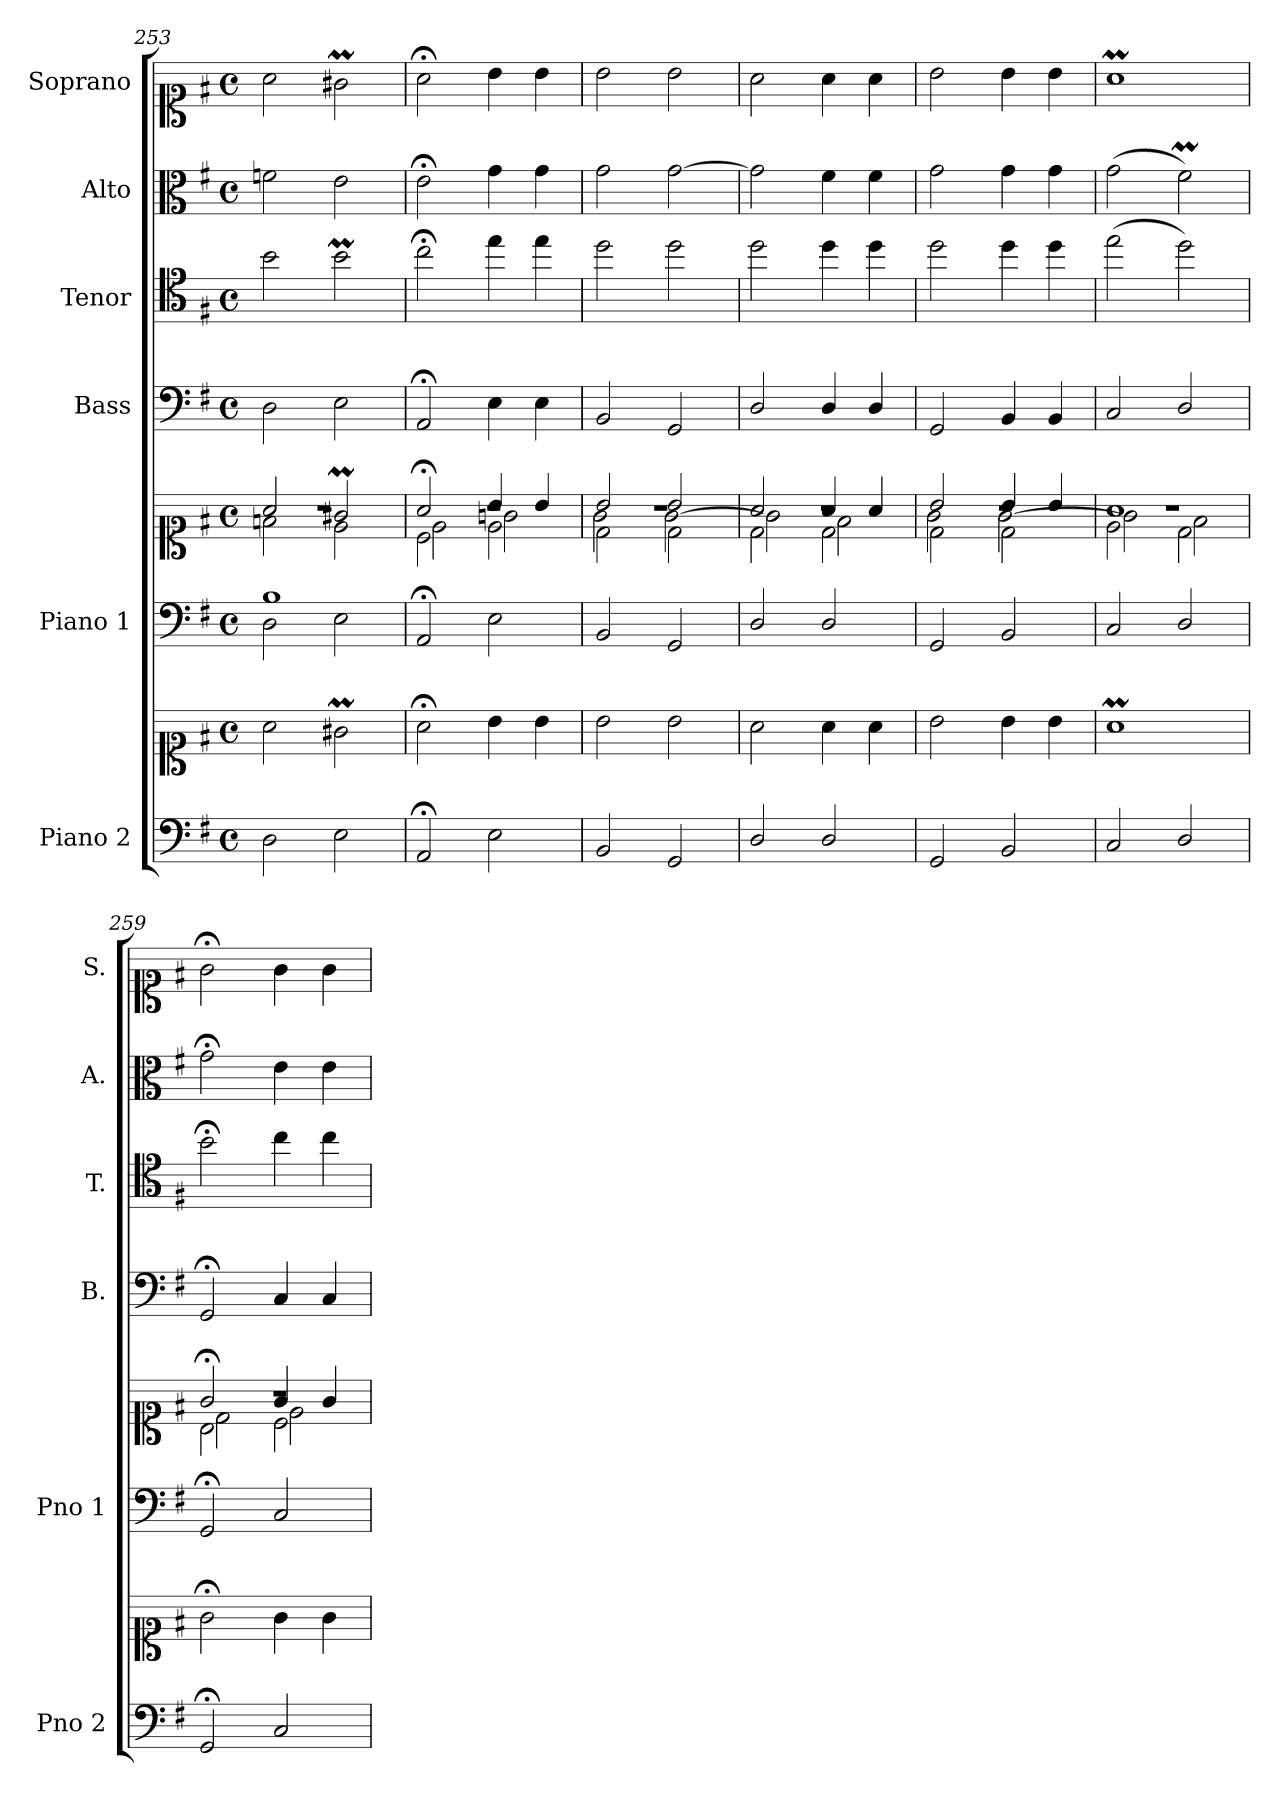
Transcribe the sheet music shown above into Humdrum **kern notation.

**kern	**kern	**kern	**kern	**kern	**kern	**kern	**kern
*part6	*part6	*part5	*part5	*part4	*part3	*part2	*part1
*staff8	*staff7	*staff6	*staff5	*staff4	*staff3	*staff2	*staff1
*I"Piano 2	*	*I"Piano 1	*	*I"Bass	*I"Tenor	*I"Alto	*I"Soprano
*I'Pno 2	*	*I'Pno 1	*	*I'B.	*I'T.	*I'A.	*I'S.
*clefF4	*clefC1	*clefF4	*clefC1	*clefF4	*clefC4	*clefC3	*clefC1
*	*	*	*	*	*ITrd7c12	*	*
*k[f#]	*k[f#]	*k[f#]	*k[f#]	*k[f#]	*k[f#]	*k[f#]	*k[f#]
*G:	*G:	*G:	*G:	*G:	*G:	*G:	*G:
*M4/4	*M4/4	*M4/4	*M4/4	*M4/4	*M4/4	*M4/4	*M4/4
*met(c)	*met(c)	*met(c)	*met(c)	*met(c)	*met(c)	*met(c)	*met(c)
=253	=253	=253	=253	=253	=253	=253	=253
*	*	*^	*^	*	*	*	*
*	*	*	*	*	*^	*	*	*	*
2D\	2a\	1B/	2D\	2a/	2fn\	1r	2D\	2B\	2fn\	2a\
2E\	2g#Xm\	.	2E\	2g#Xm/	2e\	.	2E\	2Bm\	2e\	2g#Xm\
*	*	*v	*v	*	*	*	*	*	*	*
=254	=254	=254	=254	=254	=254	=254	=254	=254	=254
*	*	*	*	*	*^	*	*	*	*
2AA;/	2a;<\	2AA;/	2a;</	2c\	2e\	1r	2AA;</	2c;<\	2e;<\	2a;<\
2E\	4b\	2E\	4b/	2e\	2gn\	.	4E\	4e\	4g\	4b\
.	4b\	.	4b/	.	.	.	4E\	4e\	4g\	4b\
!!LO:PB:g=z
=255	=255	=255	=255	=255	=255	=255	=255	=255	=255	=255
2BB/	2b\	2BB/	2b/	2d\	2g\	1r	2BB/	2d\	2g\	2b\
2GG/	2b\	2GG/	2b/	2d\	[<2g\	.	2GG/	2d\	[>2g\	2b\
=256	=256	=256	=256	=256	=256	=256	=256	=256	=256	=256
2D/	2a\	2D/	2a/	2d\	2g\]	1r	2D/	2d\	2g\]	2a\
2D/	4a\	2D/	4a/	2d\	2f#\	.	4D/	4d\	4f#\	4a\
.	4a\	.	4a/	.	.	.	4D/	4d\	4f#\	4a\
=257	=257	=257	=257	=257	=257	=257	=257	=257	=257	=257
2GG/	2b\	2GG/	2b/	2d\	2g\	1r	2GG/	2d\	2g\	2b\
2BB/	4b\	2BB/	4b/	2d\	[<2g\	.	4BB/	4d\	4g\	4b\
.	4b\	.	4b/	.	.	.	4BB/	4d\	4g\	4b\
=258	=258	=258	=258	=258	=258	=258	=258	=258	=258	=258
2C/	1aM\	2C/	1a/	2e\	2g\]	1r	2C/	(2e\	(2g\	1aM\
2D/	.	2D/	.	2d\	2f#\	.	2D/	2d\)	2f#m\)	.
=259	=259	=259	=259	=259	=259	=259	=259	=259	=259	=259
2GG;/	2g;<\	2GG;/	2g;</	2B\	2d\	1r	2GG;</	2B;<\	2g;<\	2g;<\
2C/	4g\	2C/	4g/	2c\	2e\	.	4C/	4c\	4e\	4g\
.	4g\	.	4g/	.	.	.	4C/	4c\	4e\	4g\
*	*	*	*v	*v	*v	*v	*	*	*	*
=	=	=	=	=	=	=	=
*-	*-	*-	*-	*-	*-	*-	*-
